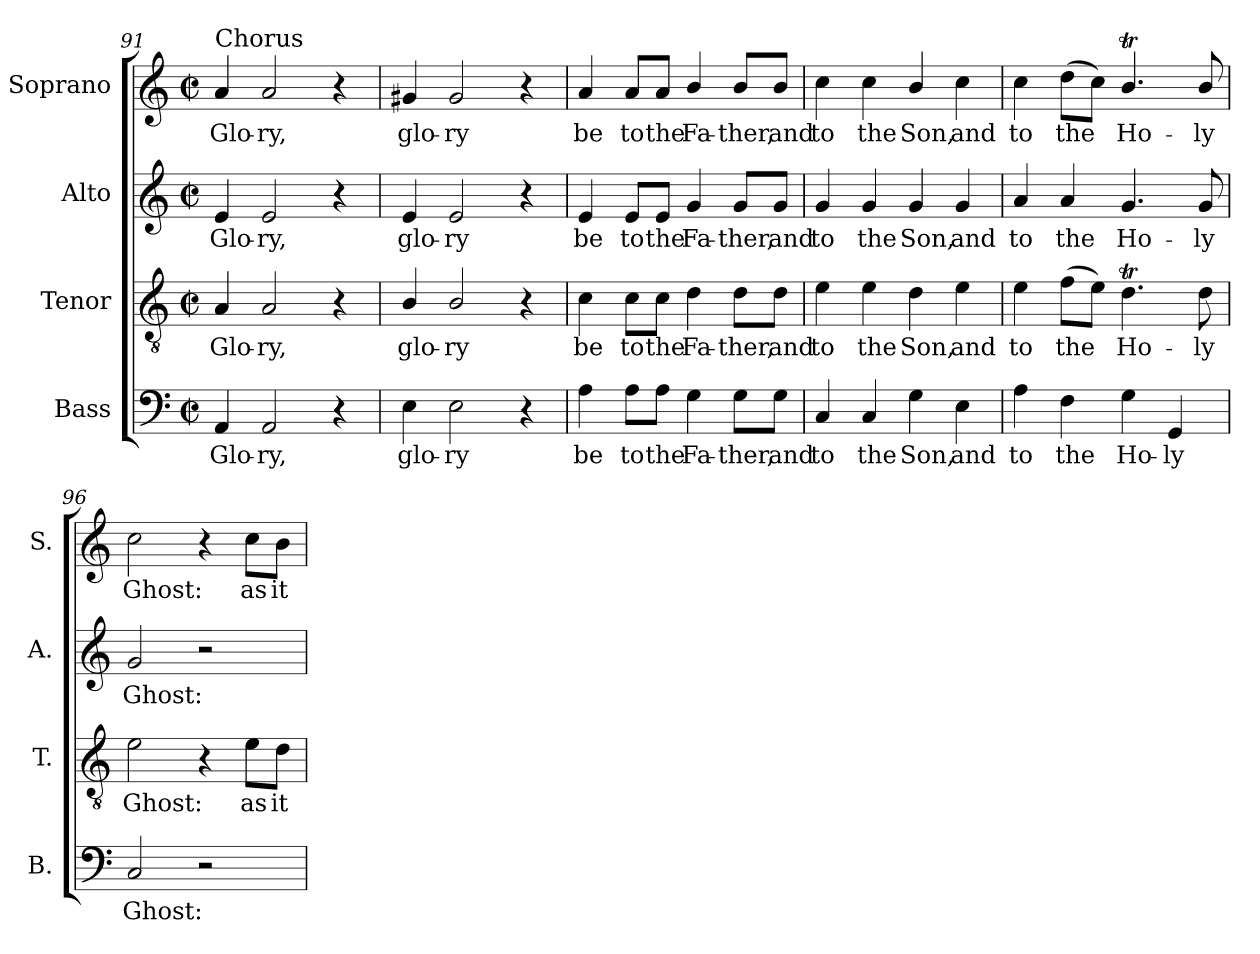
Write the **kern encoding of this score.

**kern	**text	**kern	**text	**kern	**text	**kern	**text
*part4	*part4	*part3	*part3	*part2	*part2	*part1	*part1
*staff4	*staff4	*staff3	*staff3	*staff2	*staff2	*staff1	*staff1
*I"Bass	*	*I"Tenor	*	*I"Alto	*	*I"Soprano	*
*I'B.	*	*I'T.	*	*I'A.	*	*I'S.	*
!!LO:PB:g=z
*clefF4	*	*clefGv2	*	*clefG2	*	*clefG2	*
*	*	*ITrd7c12	*	*	*	*	*
*k[]	*	*k[]	*	*k[]	*	*k[]	*
*C:	*	*C:	*	*C:	*	*C:	*
*M2/2	*	*M2/2	*	*M2/2	*	*M2/2	*
*met(c|)	*	*met(c|)	*	*met(c|)	*	*met(c|)	*
=91	=91	=91	=91	=91	=91	=91	=91
!	!LO:LY:b:color=#000000	!	!	!	!	!	!
!	!	!	!LO:LY:b:color=#000000	!	!	!	!
!	!	!	!	!	!LO:LY:b:color=#000000	!	!
!	!	!	!	!	!	!LO:TX:a:t=Chorus	!
!	!	!	!	!	!	!	!LO:LY:b:color=#000000
4AAi/	Glo-	4AAi/	Glo-	4ei/	Glo-	4ai/	Glo-
!	!LO:LY:b:color=#000000	!	!	!	!	!	!
!	!	!	!LO:LY:b:color=#000000	!	!	!	!
!	!	!	!	!	!LO:LY:b:color=#000000	!	!
!	!	!	!	!	!	!	!LO:LY:b:color=#000000
2AAi/	-ry,	2AAi/	-ry,	2ei/	-ry,	2ai/	-ry,
4r	.	4r	.	4r	.	4r	.
=92	=92	=92	=92	=92	=92	=92	=92
!	!LO:LY:b:color=#000000	!	!	!	!	!	!
!	!	!	!LO:LY:b:color=#000000	!	!	!	!
!	!	!	!	!	!LO:LY:b:color=#000000	!	!
!	!	!	!	!	!	!	!LO:LY:b:color=#000000
4Ei\	glo-	4BBi/	glo-	4ei/	glo-	4g#Xi/	glo-
!	!LO:LY:b:color=#000000	!	!	!	!	!	!
!	!	!	!LO:LY:b:color=#000000	!	!	!	!
!	!	!	!	!	!LO:LY:b:color=#000000	!	!
!	!	!	!	!	!	!	!LO:LY:b:color=#000000
2Ei\	-ry	2BBi/	-ry	2ei/	-ry	2g#i/	-ry
4r	.	4r	.	4r	.	4r	.
=93	=93	=93	=93	=93	=93	=93	=93
!	!LO:LY:b:color=#000000	!	!	!	!	!	!
!	!	!	!LO:LY:b:color=#000000	!	!	!	!
!	!	!	!	!	!LO:LY:b:color=#000000	!	!
!	!	!	!	!	!	!	!LO:LY:b:color=#000000
4Ai\	be	4Ci\	be	4ei/	be	4ai/	be
!	!LO:LY:b:color=#000000	!	!	!	!	!	!
!	!	!	!LO:LY:b:color=#000000	!	!	!	!
!	!	!	!	!	!LO:LY:b:color=#000000	!	!
!	!	!	!	!	!	!	!LO:LY:b:color=#000000
8Ai\L	to	8Ci\L	to	8ei/L	to	8ai/L	to
!	!LO:LY:b:color=#000000	!	!	!	!	!	!
!	!	!	!LO:LY:b:color=#000000	!	!	!	!
!	!	!	!	!	!LO:LY:b:color=#000000	!	!
!	!	!	!	!	!	!	!LO:LY:b:color=#000000
8Ai\J	the	8Ci\J	the	8ei/J	the	8ai/J	the
!	!LO:LY:b:color=#000000	!	!	!	!	!	!
!	!	!	!LO:LY:b:color=#000000	!	!	!	!
!	!	!	!	!	!LO:LY:b:color=#000000	!	!
!	!	!	!	!	!	!	!LO:LY:b:color=#000000
4Gi\	Fa-	4Di\	Fa-	4gi/	Fa-	4bi/	Fa-
!	!LO:LY:b:color=#000000	!	!	!	!	!	!
!	!	!	!LO:LY:b:color=#000000	!	!	!	!
!	!	!	!	!	!LO:LY:b:color=#000000	!	!
!	!	!	!	!	!	!	!LO:LY:b:color=#000000
8Gi\L	-ther,	8Di\L	-ther,	8gi/L	-ther,	8bi/L	-ther,
!	!LO:LY:b:color=#000000	!	!	!	!	!	!
!	!	!	!LO:LY:b:color=#000000	!	!	!	!
!	!	!	!	!	!LO:LY:b:color=#000000	!	!
!	!	!	!	!	!	!	!LO:LY:b:color=#000000
8Gi\J	and	8Di\J	and	8gi/J	and	8bi/J	and
=94	=94	=94	=94	=94	=94	=94	=94
!	!LO:LY:b:color=#000000	!	!	!	!	!	!
!	!	!	!LO:LY:b:color=#000000	!	!	!	!
!	!	!	!	!	!LO:LY:b:color=#000000	!	!
!	!	!	!	!	!	!	!LO:LY:b:color=#000000
4Ci/	to	4Ei\	to	4gi/	to	4cci\	to
!	!LO:LY:b:color=#000000	!	!	!	!	!	!
!	!	!	!LO:LY:b:color=#000000	!	!	!	!
!	!	!	!	!	!LO:LY:b:color=#000000	!	!
!	!	!	!	!	!	!	!LO:LY:b:color=#000000
4Ci/	the	4Ei\	the	4gi/	the	4cci\	the
!	!LO:LY:b:color=#000000	!	!	!	!	!	!
!	!	!	!LO:LY:b:color=#000000	!	!	!	!
!	!	!	!	!	!LO:LY:b:color=#000000	!	!
!	!	!	!	!	!	!	!LO:LY:b:color=#000000
4Gi\	Son,	4Di\	Son,	4gi/	Son,	4bi/	Son,
!	!LO:LY:b:color=#000000	!	!	!	!	!	!
!	!	!	!LO:LY:b:color=#000000	!	!	!	!
!	!	!	!	!	!LO:LY:b:color=#000000	!	!
!	!	!	!	!	!	!	!LO:LY:b:color=#000000
4Ei\	and	4Ei\	and	4gi/	and	4cci\	and
=95	=95	=95	=95	=95	=95	=95	=95
!	!LO:LY:b:color=#000000	!	!	!	!	!	!
!	!	!	!LO:LY:b:color=#000000	!	!	!	!
!	!	!	!	!	!LO:LY:b:color=#000000	!	!
!	!	!	!	!	!	!	!LO:LY:b:color=#000000
4Ai\	to	4Ei\	to	4ai/	to	4cci\	to
!	!LO:LY:b:color=#000000	!	!	!	!	!	!
!	!	!	!LO:LY:b:color=#000000	!	!	!	!
!	!	!	!	!	!LO:LY:b:color=#000000	!	!
!	!	!	!	!	!	!	!LO:LY:b:color=#000000
4Fi\	the	(8Fi\L	the	4ai/	the	(8ddi\L	the
.	.	8Ei\J)	.	.	.	8cci\J)	.
!	!LO:LY:b:color=#000000	!	!	!	!	!	!
!	!	!	!LO:LY:b:color=#000000	!	!	!	!
!	!	!	!	!	!LO:LY:b:color=#000000	!	!
!	!	!	!	!	!	!	!LO:LY:b:color=#000000
4Gi\	Ho-	4.DTi\	Ho-	4.gi/	Ho-	4.bti/	Ho-
!	!LO:LY:b:color=#000000	!	!	!	!	!	!
4GGi/	-ly	.	.	.	.	.	.
!	!	!	!LO:LY:b:color=#000000	!	!	!	!
!	!	!	!	!	!LO:LY:b:color=#000000	!	!
!	!	!	!	!	!	!	!LO:LY:b:color=#000000
.	.	8Di\	-ly	8gi/	-ly	8bi/	-ly
=96	=96	=96	=96	=96	=96	=96	=96
!	!LO:LY:b:color=#000000	!	!	!	!	!	!
!	!	!	!LO:LY:b:color=#000000	!	!	!	!
!	!	!	!	!	!LO:LY:b:color=#000000	!	!
!	!	!	!	!	!	!	!LO:LY:b:color=#000000
2Ci/	Ghost:	2Ei\	Ghost:	2gi/	Ghost:	2cci\	Ghost:
2r	.	4r	.	2r	.	4r	.
!	!	!	!LO:LY:b:color=#000000	!	!	!	!
!	!	!	!	!	!	!	!LO:LY:b:color=#000000
.	.	8Ei\L	as	.	.	8cci\L	as
!	!	!	!LO:LY:b:color=#000000	!	!	!	!
!	!	!	!	!	!	!	!LO:LY:b:color=#000000
.	.	8Di\J	it	.	.	8bi\J	it
=	=	=	=	=	=	=	=
*-	*-	*-	*-	*-	*-	*-	*-
